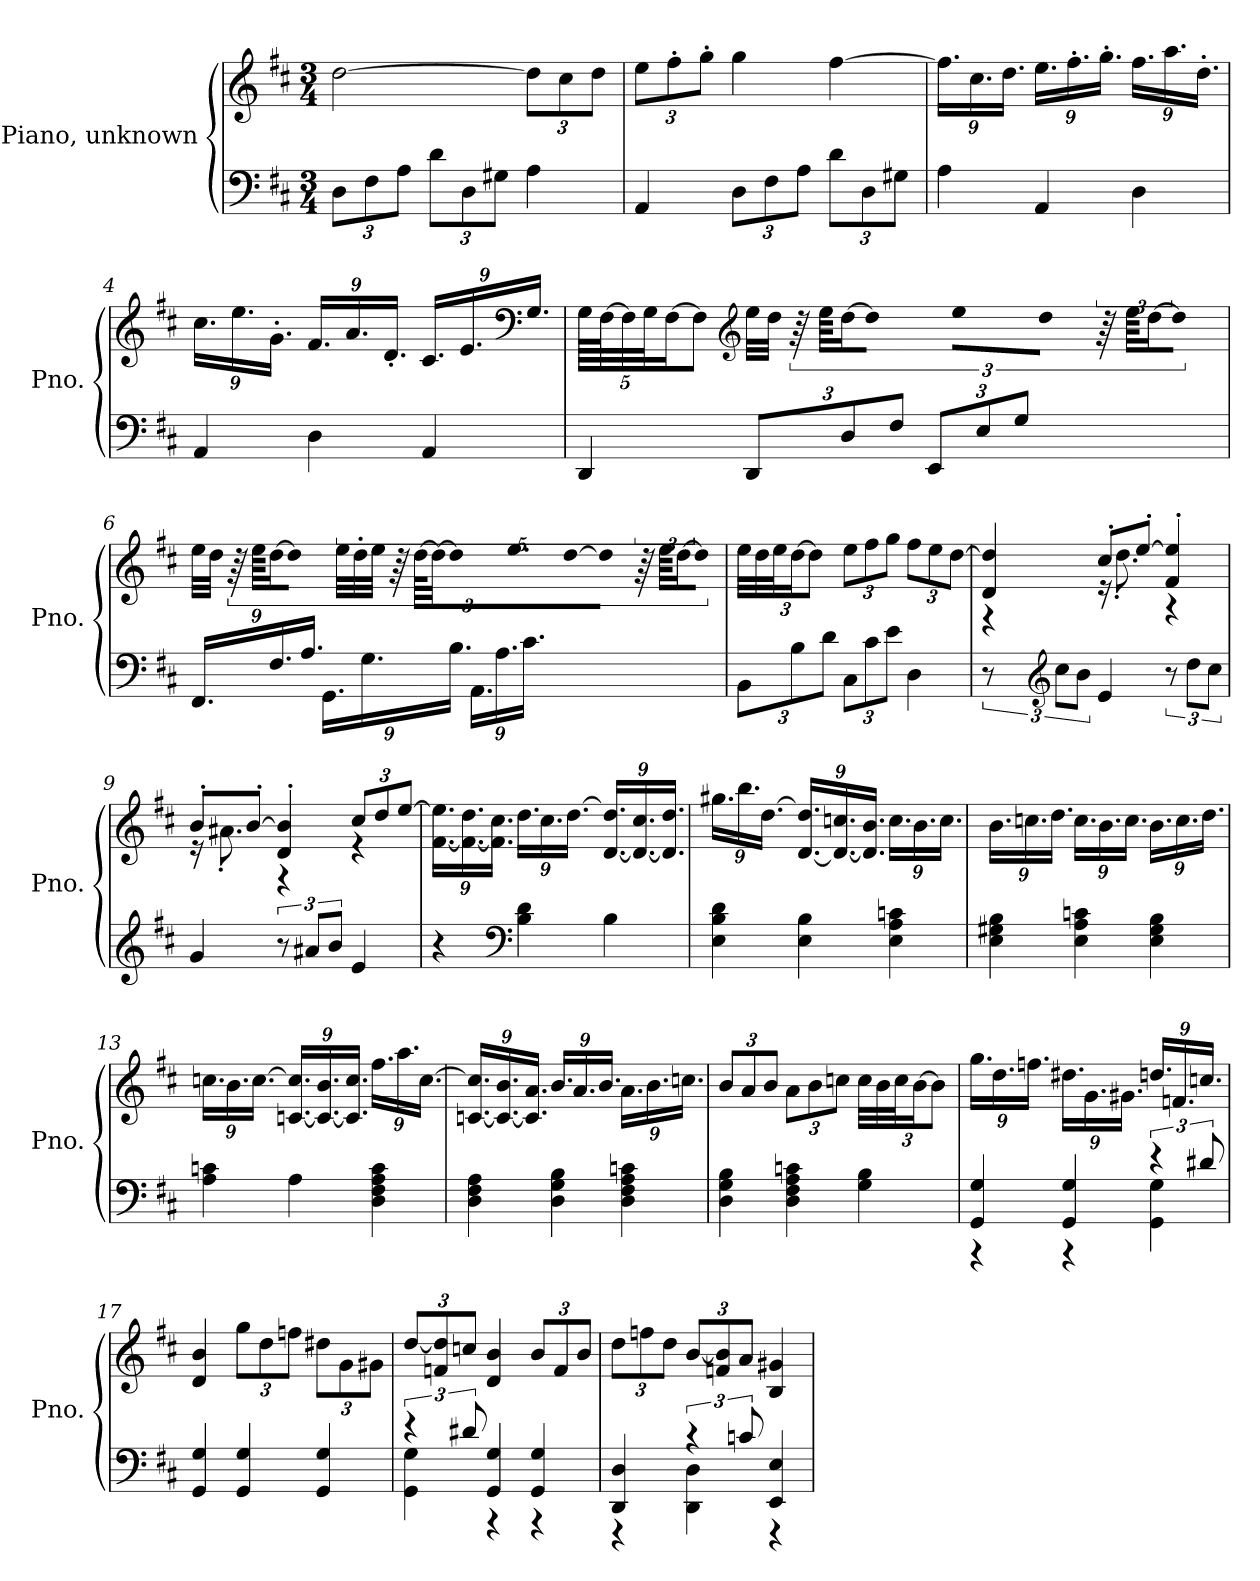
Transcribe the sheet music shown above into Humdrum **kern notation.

**kern	**kern
*part1	*part1
*staff2	*staff1
*I"Piano, unknown	*
*I'Pno.	*
*clefF4	*clefG2
*k[f#c#]	*k[f#c#]
*M3/4	*M3/4
*MM119	*MM119
*Xbrackettup	*
=1	=1
12D\L	[2dd\
12F#\	.
12A\J	.
12d\L	.
12D\	.
12G#X\J	.
*	*Xbrackettup
4A\	12dd\L]
.	12cc#\
.	12dd\J
=2	=2
4AA/	12ee\L
.	12ff#'\
.	12gg'\J
12D\L	4gg\
12F#\	.
12A\J	.
12d\L	[4ff#\
12D\	.
12G#X\J	.
=3	=3
4A\	18.ff#\LL]
.	18.cc#\
.	18.dd\JJ
4AA/	18.ee\LL
.	18.ff#'\
.	18.gg'\JJ
4D\	18.ff#\LL
.	18.aa\
.	18.dd'\JJ
!!LO:LB:g=z
=4	=4
4AA/	18.cc#\LL
.	18.ee\
.	18.g'\JJ
4D\	18.f#/LL
.	18.a/
.	18.d'/JJ
4AA/	18.c#/LL
.	18.e/
*	*clefF4
.	18.G/JJ
=5	=5
4DD/	80G\LLLL
.	[80F#\J
.	40F#\]
.	40G\J
.	[20F#\J
.	8F#\J]
*	*clefG2
12DD/L	32ee\LLL
.	32dd\JJJ
*	*brackettup
.	96r
.	96ee\KKLL
12D/	[24dd\J
.	8dd\J]
12F#/J	.
12EE/L	32ee\LLL
.	32dd\JJJ
.	96r
.	96ee\KKLL
12E/	[24dd\J
.	8dd\J]
12G/J	.
!!LO:LB:g=z
=6	=6
18.FF#/LL	32ee\LLL
.	32dd\JJJ
.	96r
.	96ee\KKLL
18.F#/	[24dd\J
.	8dd\J]
18.A/JJ	.
18.GG\LL	40ee\LLL
.	40dd'\
.	40ee\JJJ
.	80r
18.G\	.
.	[80dd\KLLL
.	40dd\JJ_
.	8dd\]
18.B\JJ	.
18.AA\LL	64.ee\LLL
.	[128dd\JK
.	32dd\JJJ]
.	96r
.	96ee\KKLL
18.A\	[24dd\J
.	8dd\J]
18.c#\JJ	.
=7	=7
12BB\L	32ee\LLL
.	32dd\
*	*Xbrackettup
.	48ee\J
12B\	[24dd\J
.	8dd\J]
12d\J	.
12C#\L	12ee\L
12c#\	12ff#\
12e\J	12gg\J
4D\	12ff#\L
.	12ee\
.	[12dd\J
!!LO:LB:g=z
=8	=8
*brackettup	*
*	*^
12r	4d/ 4dd/]	4r
*clefG2	*	*
12cc#\L	.	.
12b\J	.	.
4e/	8cc#'/L	16r
.	.	8.dd'\
.	[8ee'/J	.
12r	4f#/' 4ee/]'	4r
12dd\L	.	.
12cc#\J	.	.
=9	=9	=9
4g/	8b'/L	16r
.	.	8.a#X'\
.	[8b'/J	.
12r	4d/' 4b/]'	4r
12a#X/L	.	.
12b/J	.	.
4e/	12cc#/L	4r
.	12dd/	.
.	[12ee/J	.
*	*v	*v
=10	=10
4r	[18.f#\ 18.ee\]LL
.	18.f#\_ 18.dd\
.	18.f#\] 18.cc#\JJ
*clefF4	*
4B\ 4d\	18.dd\LL
.	18.cc#\
.	[18.dd\JJ
4B\	[18.d/ 18.dd/]LL
.	18.d/_ 18.cc#/
.	18.d/] 18.dd/JJ
!!LO:LB:g=z
=11	=11
4E\ 4B\ 4d\	18.gg#X\LL
.	18.bb\
.	[18.dd\JJ
4E\ 4B\	[18.d/ 18.dd/]LL
.	18.d/_ 18.ccn/
.	18.d/] 18.b/JJ
4E\ 4A\ 4cn\	18.cc\LL
.	18.b\
.	18.cc\JJ
=12	=12
4E\ 4G#X\ 4B\	18.b\LL
.	18.ccn\
.	18.dd\JJ
4E\ 4A\ 4cn\	18.cc\LL
.	18.b\
.	18.cc\JJ
4E\ 4G#\ 4B\	18.b\LL
.	18.cc\
.	18.dd\JJ
=13	=13
4A\ 4cn\	18.ccn\LL
.	18.b\
.	[18.cc\JJ
4A\	[18.cn/ 18.cc/]LL
.	18.c/_ 18.b/
.	18.c/] 18.cc/JJ
4D\ 4F#\ 4A\ 4c\	18.ff#\LL
.	18.aa\
.	[18.cc\JJ
!!LO:LB:g=z
=14	=14
4D\ 4F#\ 4A\	[18.cn/ 18.cc/]LL
.	18.c/_ 18.b/
.	18.c/] 18.a/JJ
4D\ 4G\ 4B\	18.b/LL
.	18.a/
.	18.b/JJ
4D\ 4F#\ 4A\ 4cn\	18.a\LL
.	18.b\
.	18.ccn\JJ
=15	=15
4D\ 4G\ 4B\	12b/L
.	12a/
.	12b/J
4D\ 4F#\ 4A\ 4cn\	12a\L
.	12b\
.	12ccn\J
4G\ 4B\	32cc\LLL
.	32b\
.	48cc\J
.	[24b\J
.	8b\J]
!!LO:PB:g=z
=16	=16
*^	*
4GG/ 4G/	4r	18.gg\LL
.	.	18.dd\
.	.	18.ffn\JJ
4GG/ 4G/	4r	18.dd#X\LL
.	.	18.g\
.	.	18.g#X\JJ
6r	4GG\ 4G\	18.ddn/LL
.	.	18.fn/
12d#X/	.	18.ccn/JJ
*v	*v	*
=17	=17
4GG/ 4G/	4d/ 4b/
4GG/ 4G/	12gg\L
.	12dd\
.	12ffn\J
4GG/ 4G/	12dd#X\L
.	12g\
.	12g#X\J
=18	=18
*^	*
6r	4GG\ 4G\	[12dd/L
.	.	12fn/ 12dd/]
12d#X/	.	12ccn/J
4GG/ 4G/	4r	4d/ 4b/
4GG/ 4G/	4r	12b/L
.	.	12f/
.	.	12b/J
!!LO:LB:g=z
=19	=19	=19
4DD/ 4D/	4r	12dd\L
.	.	12ffn\
.	.	12dd\J
6r	4DD\ 4D\	[12b/L
.	.	12fn/ 12b/]
12cn/	.	12a/J
4EE/ 4E/	4r	4B/ 4g#X/
*v	*v	*
=	=
*-	*-
